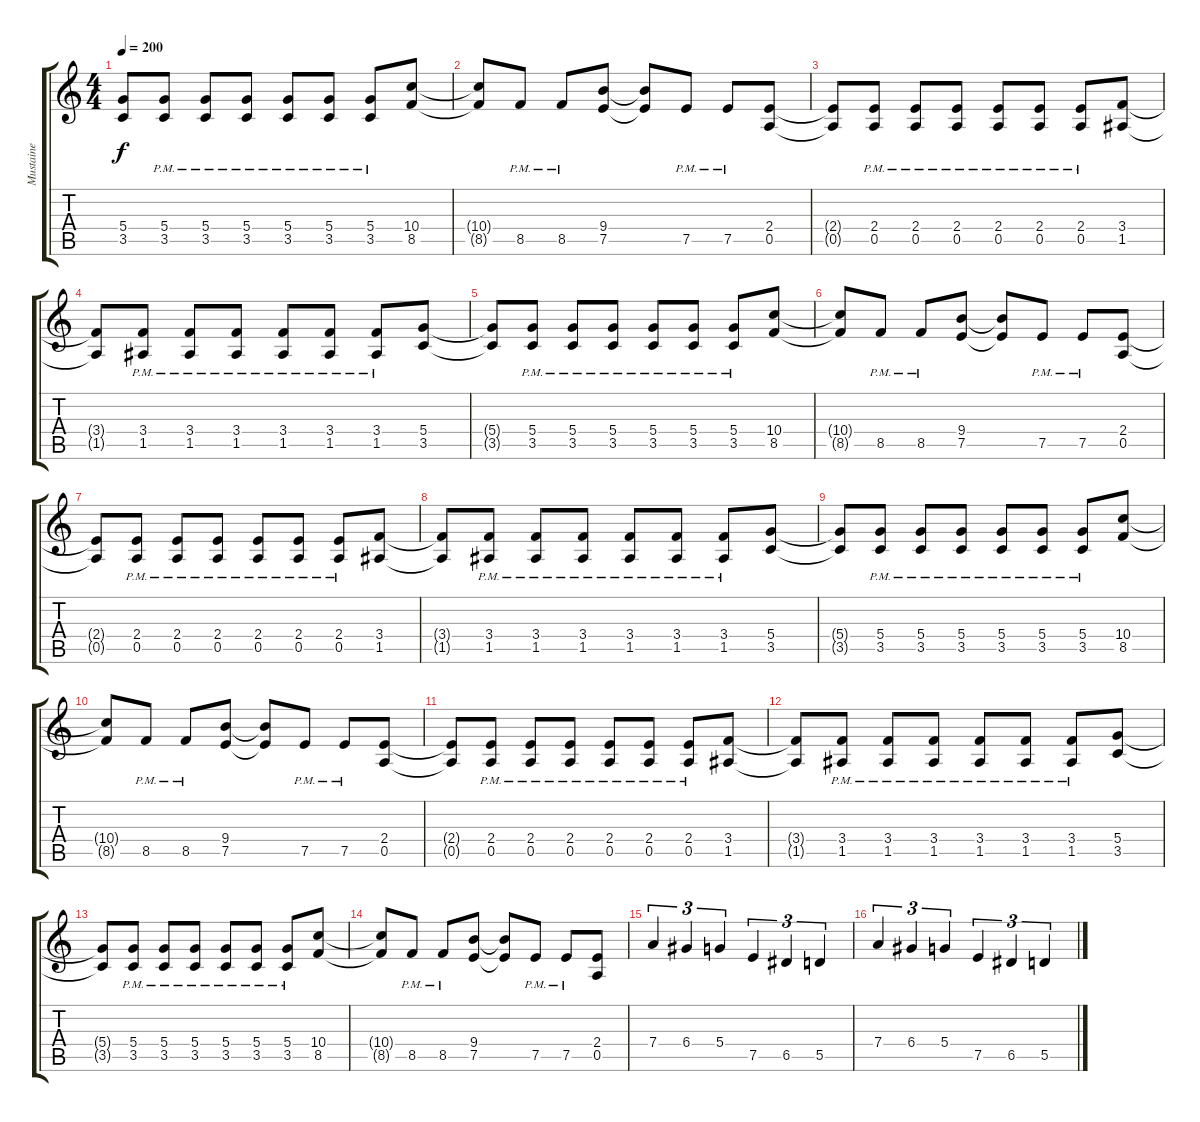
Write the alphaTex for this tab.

\track ("Mustaine" "Mustaine") {instrument distortionguitar}
\staff {score tabs}
\tuning (E4 B3 G3 D3 A2 E2) {hide}
\ts (4 4)
\tempo 200
\clef g2
\ks c
(5.4{t} 3.5{t}).8{dy f} (5.4{pm} 3.5{pm}).8 (5.4{pm} 3.5{pm}).8 (5.4{pm} 3.5{pm}).8 (5.4{pm} 3.5{pm}).8 (5.4{pm} 3.5{pm}).8 (5.4{pm} 3.5{pm}).8 (10.4 8.5).8 |
(10.4{t} 8.5{t}).8 8.5{pm}.8 8.5{pm}.8 (9.4 7.5).8 (9.4{t} 7.5{t}).8 7.5{pm}.8 7.5{pm}.8 (2.4 0.5).8 |
(2.4{t} 0.5{t}).8 (2.4{pm} 0.5{pm}).8 (2.4{pm} 0.5{pm}).8 (2.4{pm} 0.5{pm}).8 (2.4{pm} 0.5{pm}).8 (2.4{pm} 0.5{pm}).8 (2.4{pm} 0.5{pm}).8 (3.4 1.5).8 |
(3.4{t} 1.5{t}).8 (3.4{pm} 1.5{pm}).8 (3.4{pm} 1.5{pm}).8 (3.4{pm} 1.5{pm}).8 (3.4{pm} 1.5{pm}).8 (3.4{pm} 1.5{pm}).8 (3.4{pm} 1.5{pm}).8 (5.4 3.5).8 |
(5.4{t} 3.5{t}).8 (5.4{pm} 3.5{pm}).8 (5.4{pm} 3.5{pm}).8 (5.4{pm} 3.5{pm}).8 (5.4{pm} 3.5{pm}).8 (5.4{pm} 3.5{pm}).8 (5.4{pm} 3.5{pm}).8 (10.4 8.5).8 |
(10.4{t} 8.5{t}).8 8.5{pm}.8 8.5{pm}.8 (9.4 7.5).8 (9.4{t} 7.5{t}).8 7.5{pm}.8 7.5{pm}.8 (2.4 0.5).8 |
(2.4{t} 0.5{t}).8 (2.4{pm} 0.5{pm}).8 (2.4{pm} 0.5{pm}).8 (2.4{pm} 0.5{pm}).8 (2.4{pm} 0.5{pm}).8 (2.4{pm} 0.5{pm}).8 (2.4{pm} 0.5{pm}).8 (3.4 1.5).8 |
(3.4{t} 1.5{t}).8 (3.4{pm} 1.5{pm}).8 (3.4{pm} 1.5{pm}).8 (3.4{pm} 1.5{pm}).8 (3.4{pm} 1.5{pm}).8 (3.4{pm} 1.5{pm}).8 (3.4{pm} 1.5{pm}).8 (5.4 3.5).8 |
(5.4{t} 3.5{t}).8 (5.4{pm} 3.5{pm}).8 (5.4{pm} 3.5{pm}).8 (5.4{pm} 3.5{pm}).8 (5.4{pm} 3.5{pm}).8 (5.4{pm} 3.5{pm}).8 (5.4{pm} 3.5{pm}).8 (10.4 8.5).8 |
(10.4{t} 8.5{t}).8 8.5{pm}.8 8.5{pm}.8 (9.4 7.5).8 (9.4{t} 7.5{t}).8 7.5{pm}.8 7.5{pm}.8 (2.4 0.5).8 |
(2.4{t} 0.5{t}).8 (2.4{pm} 0.5{pm}).8 (2.4{pm} 0.5{pm}).8 (2.4{pm} 0.5{pm}).8 (2.4{pm} 0.5{pm}).8 (2.4{pm} 0.5{pm}).8 (2.4{pm} 0.5{pm}).8 (3.4 1.5).8 |
(3.4{t} 1.5{t}).8 (3.4{pm} 1.5{pm}).8 (3.4{pm} 1.5{pm}).8 (3.4{pm} 1.5{pm}).8 (3.4{pm} 1.5{pm}).8 (3.4{pm} 1.5{pm}).8 (3.4{pm} 1.5{pm}).8 (5.4 3.5).8 |
(5.4{t} 3.5{t}).8 (5.4{pm} 3.5{pm}).8 (5.4{pm} 3.5{pm}).8 (5.4{pm} 3.5{pm}).8 (5.4{pm} 3.5{pm}).8 (5.4{pm} 3.5{pm}).8 (5.4{pm} 3.5{pm}).8 (10.4 8.5).8 |
(10.4{t} 8.5{t}).8 8.5{pm}.8 8.5{pm}.8 (9.4 7.5).8 (9.4{t} 7.5{t}).8 7.5{pm}.8 7.5{pm}.8 (2.4 0.5).8 |
7.4.4{tu (3 2)} 6.4.4{tu (3 2)} 5.4.4{tu (3 2)} 7.5.4{tu (3 2)} 6.5.4{tu (3 2)} 5.5.4{tu (3 2)} |
7.4.4{tu (3 2)} 6.4.4{tu (3 2)} 5.4.4{tu (3 2)} 7.5.4{tu (3 2)} 6.5.4{tu (3 2)} 5.5.4{tu (3 2)}
